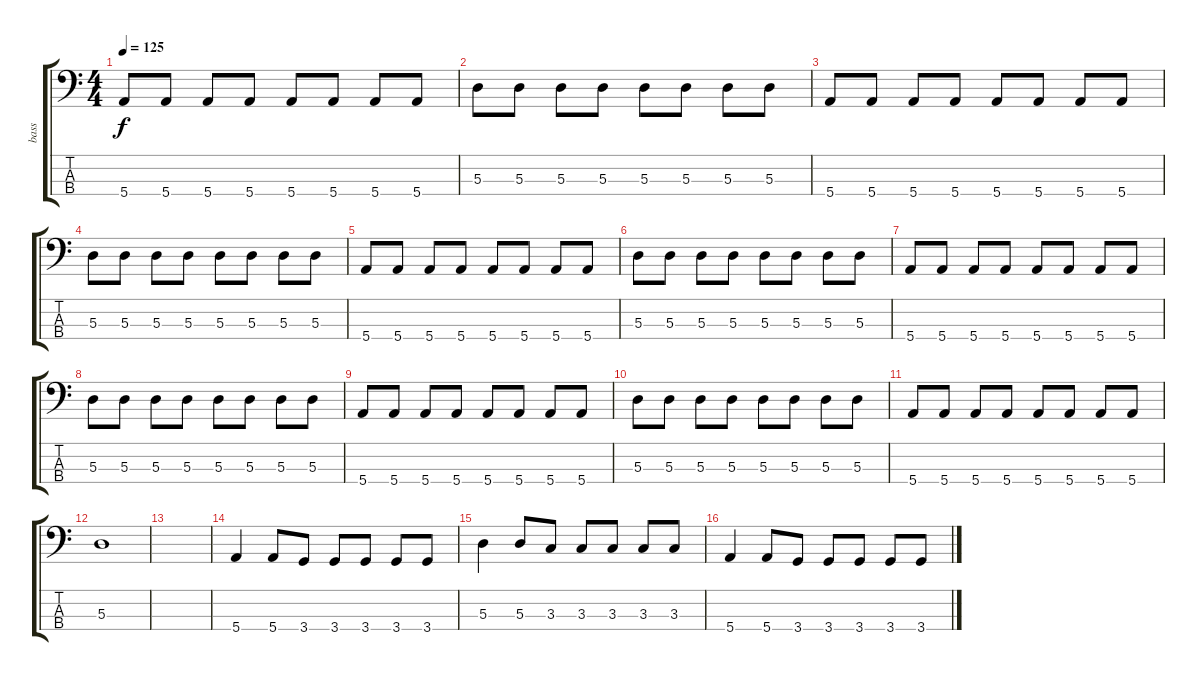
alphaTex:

\track ("bass" "bass") {instrument electricbassfinger}
\staff {score tabs}
\tuning (G2 D2 A1 E1) {hide}
\ts (4 4)
\tempo 125
\clef f4
\ks c
5.4.8{dy f} 5.4.8 5.4.8 5.4.8 5.4.8 5.4.8 5.4.8 5.4.8 |
5.3.8 5.3.8 5.3.8 5.3.8 5.3.8 5.3.8 5.3.8 5.3.8 |
5.4.8 5.4.8 5.4.8 5.4.8 5.4.8 5.4.8 5.4.8 5.4.8 |
5.3.8 5.3.8 5.3.8 5.3.8 5.3.8 5.3.8 5.3.8 5.3.8 |
5.4.8 5.4.8 5.4.8 5.4.8 5.4.8 5.4.8 5.4.8 5.4.8 |
5.3.8 5.3.8 5.3.8 5.3.8 5.3.8 5.3.8 5.3.8 5.3.8 |
5.4.8 5.4.8 5.4.8 5.4.8 5.4.8 5.4.8 5.4.8 5.4.8 |
5.3.8 5.3.8 5.3.8 5.3.8 5.3.8 5.3.8 5.3.8 5.3.8 |
5.4.8 5.4.8 5.4.8 5.4.8 5.4.8 5.4.8 5.4.8 5.4.8 |
5.3.8 5.3.8 5.3.8 5.3.8 5.3.8 5.3.8 5.3.8 5.3.8 |
5.4.8 5.4.8 5.4.8 5.4.8 5.4.8 5.4.8 5.4.8 5.4.8 |
5.3.1 |
|
5.4.4 5.4.8 3.4.8 3.4.8 3.4.8 3.4.8 3.4.8 |
5.3.4 5.3.8 3.3.8 3.3.8 3.3.8 3.3.8 3.3.8 |
5.4.4 5.4.8 3.4.8 3.4.8 3.4.8 3.4.8 3.4.8
